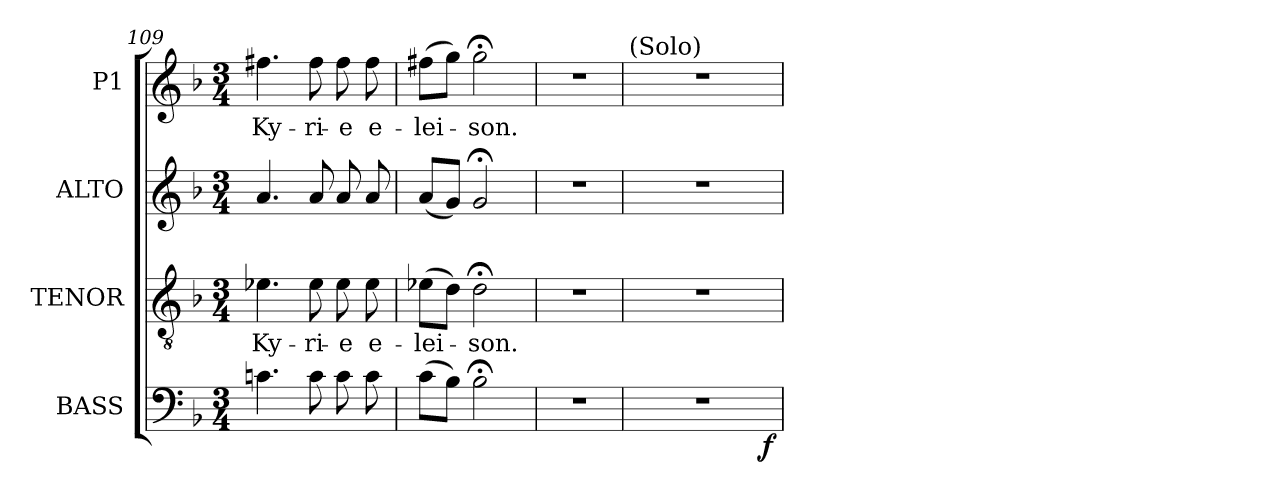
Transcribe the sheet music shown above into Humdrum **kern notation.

**kern	**dynam	**kern	**text	**kern	**kern	**text
*part4	*part4	*part3	*part3	*part2	*part1	*part1
*staff4	*staff4	*staff3	*staff3	*staff2	*staff1	*staff1
*I"BASS	*	*I"TENOR	*	*I"ALTO	*I"P1	*
!!LO:LB:g=z
*clefF4	*	*clefGv2	*	*clefG2	*clefG2	*
*	*	*ITrd7c12	*	*	*	*
*k[b-]	*	*k[b-]	*	*k[b-]	*k[b-]	*
*F:	*	*F:	*	*F:	*F:	*
*M3/4	*	*M3/4	*	*M3/4	*M3/4	*
=109	=109	=109	=109	=109	=109	=109
!	!	!	!LO:LY:b:color=#000000	!	!	!
!	!	!	!	!	!	!LO:LY:b:color=#000000
4.cni\	.	4.E-Xi\	Ky-	4.ai/	4.ff#Xi\	Ky-
!	!	!	!LO:LY:b:color=#000000	!	!	!
!	!	!	!	!	!	!LO:LY:b:color=#000000
8ci\	.	8E-i\	-ri-	8ai/	8ff#i\	-ri-
!	!	!	!LO:LY:b:color=#000000	!	!	!
!	!	!	!	!	!	!LO:LY:b:color=#000000
8ci\	.	8E-i\	-e	8ai/	8ff#i\	-e
!	!	!	!LO:LY:b:color=#000000	!	!	!
!	!	!	!	!	!	!LO:LY:b:color=#000000
8ci\	.	8E-i\	e-	8ai/	8ff#i\	e-
=110	=110	=110	=110	=110	=110	=110
!	!	!	!LO:LY:b:color=#000000	!	!	!
!	!	!	!	!	!	!LO:LY:b:color=#000000
(8ci\L	.	(8E-Xi\L	-lei-	(8ai/L	(8ff#Xi\L	-lei-
8B-i\J)	.	8Di\J)	.	8gi/J)	8ggi\J)	.
!	!	!	!LO:LY:b:color=#000000	!	!	!
!	!	!	!	!	!	!LO:LY:b:color=#000000
2B-;i\	.	2D;i\	-son.	2g;i/	2gg;i\	-son.
=111	=111	=111	=111	=111	=111	=111
!LO:N:vis=1	!	!LO:N:vis=1	!	!LO:N:vis=1	!LO:N:vis=1	!
2.r	.	2.r	.	2.r	2.r	.
=112	=112	=112	=112	=112	=112	=112
*^	*	*	*	*	*	*
!	!	!	!	!	!	!LO:TX:a:t=(Solo)	!
2.r	2ryy	.	2.r	.	2.r	2.r	.
.	8ryy	.	.	.	.	.	.
.	16ryy	.	.	.	.	.	.
.	32ryy	.	.	.	.	.	.
.	64ryy	.	.	.	.	.	.
.	128...ryy	.	.	.	.	.	.
.	1024ryy	f	.	.	.	.	.
*v	*v	*	*	*	*	*	*
=	=	=	=	=	=	=
*-	*-	*-	*-	*-	*-	*-
